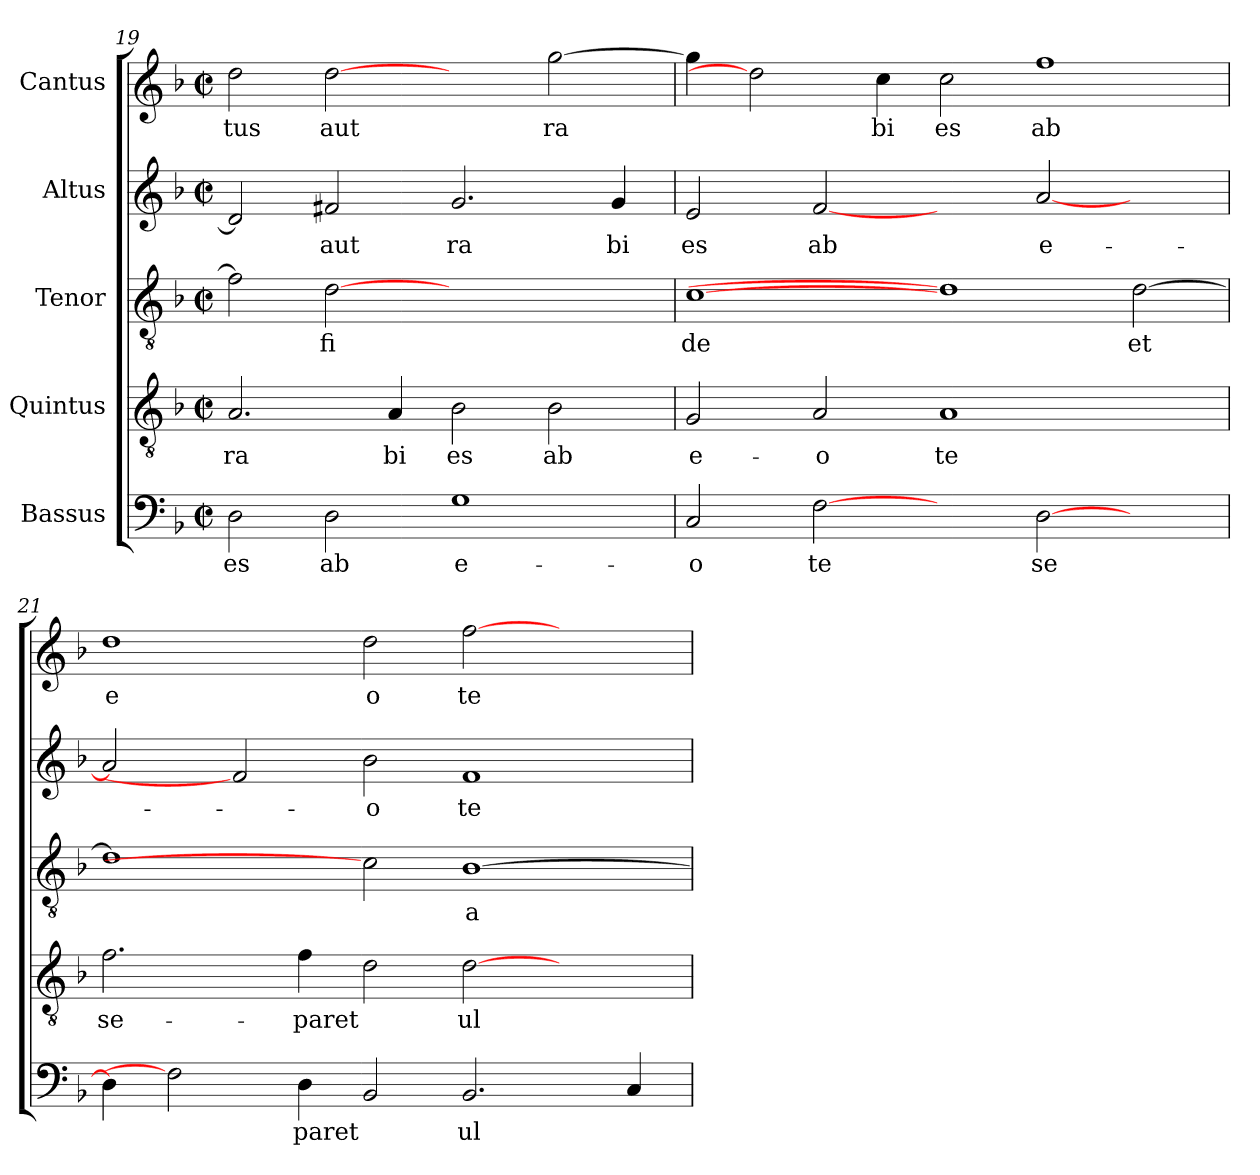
**kern	**text	**kern	**text	**kern	**text	**kern	**text	**kern	**text
*part5	*part5	*part4	*part4	*part3	*part3	*part2	*part2	*part1	*part1
*staff5	*staff5	*staff4	*staff4	*staff3	*staff3	*staff2	*staff2	*staff1	*staff1
*I"Bassus	*	*I"Quintus	*	*I"Tenor	*	*I"Altus	*	*I"Cantus	*
*clefF4	*	*clefGv2	*	*clefGv2	*	*clefG2	*	*clefG2	*
*k[b-]	*	*k[b-]	*	*k[b-]	*	*k[b-]	*	*k[b-]	*
*F:	*	*F:	*	*F:	*	*F:	*	*F:	*
*M2/2	*	*M2/2	*	*M2/2	*	*M2/2	*	*M2/2	*
*met(c|)	*	*met(c|)	*	*met(c|)	*	*met(c|)	*	*met(c|)	*
=19	=19	=19	=19	=19	=19	=19	=19	=19	=19
!	!LO:LY:b:cj	!	!LO:LY:b:cj	!	!	!	!	!	!LO:LY:b:cj
2D\	-es	2.A/	ra	2f\]	.	2d/]	.	2dd\	tus
!	!LO:LY:b:cj	!	!	!	!LO:LY:b:cj	!	!LO:LY:b:cj	!	!LO:LY:b:cj
2D\	ab	.	.	[2d	fi	2f#X/	aut	[2dd	aut
!	!	!	!LO:LY:b:cj	!	!	!	!	!	!
.	.	4A/	bi	.	.	.	.	.	.
!	!LO:LY:b:cj	!	!LO:LY:b:cj	!	!	!	!LO:LY:b:cj	!	!
1G	e-	2B-\	es	1ryy	.	2.g/	ra	2ryy	.
!	!	!	!LO:LY:b:cj	!	!	!	!	!	!LO:LY:b:cj
.	.	2B-\	ab	.	.	.	.	[>2gg\	ra
!	!	!	!	!	!	!	!LO:LY:b:cj	!	!
.	.	.	.	.	.	4g/	bi	.	.
!!LO:PB:g=z
=20	=20	=20	=20	=20	=20	=20	=20	=20	=20
!	!LO:LY:b:cj	!	!LO:LY:b:cj	!	!LO:LY:b:cj	!	!LO:LY:b:cj	!	!
2C/	-o	2G/	e-	[1c	de	2e/	es	4gg\]	.
.	.	.	.	.	.	.	.	2dd]	.
!	!LO:LY:b:cj	!	!LO:LY:b:cj	!	!	!	!LO:LY:b:cj	!	!
[2F	te	2A/	-o	.	.	[2f	ab	.	.
!	!	!	!	!	!	!	!	!	!LO:LY:b:cj
.	.	.	.	.	.	.	.	4cc\	bi
!	!	!	!LO:LY:b:cj	!	!	!	!	!	!LO:LY:b:cj
2ryy	.	1A	te	1d]	.	2ryy	.	2cc\	es
!	!LO:LY:b:cj	!	!	!	!	!	!LO:LY:b:cj	!	!LO:LY:b:cj
[>2D\	se	.	.	.	.	[<2a/	e-	1ff	ab
!	!	!	!	!	!LO:LY:b:cj	!	!	!	!
2ryy	.	2ryy	.	[>2d\	et	2ryy	.	.	.
=21	=21	=21	=21	=21	=21	=21	=21	=21	=21
!	!	!	!LO:LY:b:cj	!	!	!	!	!	!LO:LY:b:cj
4D\]	.	2.f\	se-	1d]	.	2a/]	.	1dd	e
2F]	.	.	.	.	.	.	.	.	.
.	.	.	.	.	.	2f]	.	.	.
!	!LO:LY:b	!	!LO:LY:b	!	!	!	!	!	!
4D\	paret	4f\	-paret	.	.	.	.	.	.
!	!	!	!	!	!	!	!LO:LY:b:cj	!	!LO:LY:b:cj
2BB-/	.	2d\	.	2c]	.	2b-\	-o	2dd\	o
!	!LO:LY:b:cj	!	!LO:LY:b:cj	!	!LO:LY:b:rj	!	!LO:LY:b:cj	!	!LO:LY:b:cj
2.BB-/	ul	[>2d\	ul-	[>1B-	a	1f	te	[>2ff\	te
.	.	2ryy	.	.	.	.	.	2ryy	.
4C/	.	.	.	.	.	.	.	.	.
=	=	=	=	=	=	=	=	=	=
*-	*-	*-	*-	*-	*-	*-	*-	*-	*-
